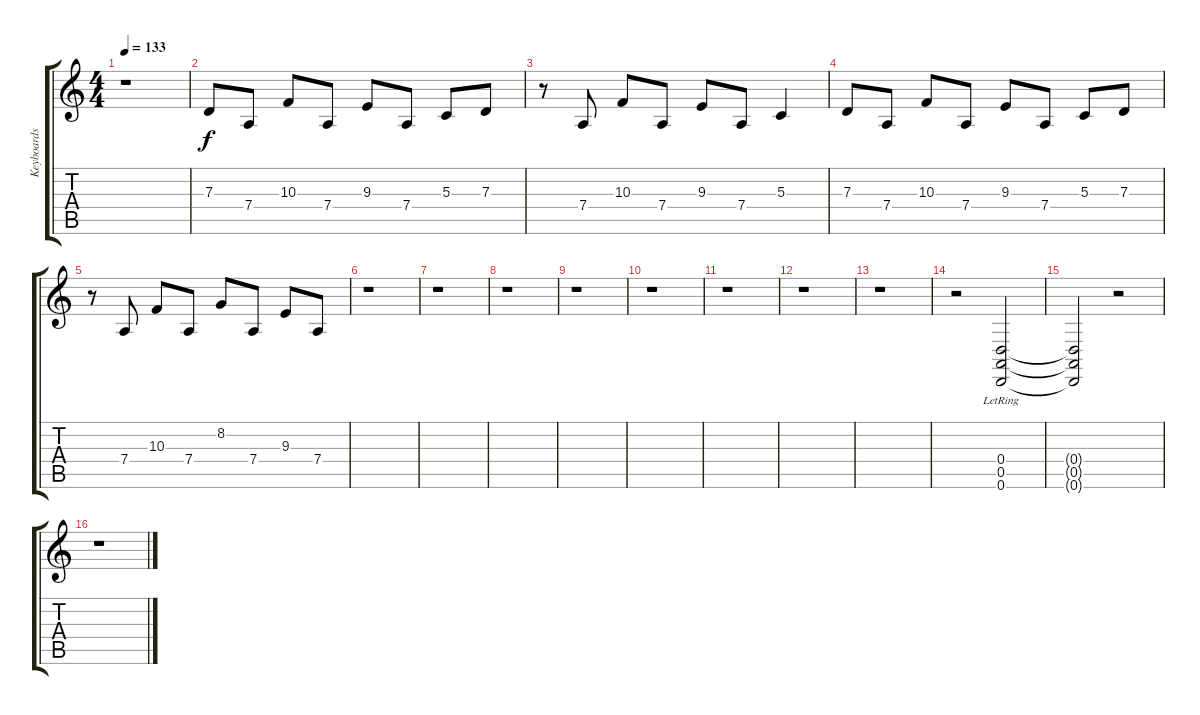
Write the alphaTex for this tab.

\track ("Keyboards" "Keyboards") {instrument lead2sawtooth}
\staff {score tabs}
\tuning (E4 B3 G3 D3 A2 D2) {hide}
\ts (4 4)
\tempo 133
\clef g2
\ks c
r.1{dy f instrument lead2sawtooth} |
7.3.8 7.4.8 10.3.8 7.4.8 9.3.8 7.4.8 5.3.8 7.3.8 |
r.8 7.4.8 10.3.8 7.4.8 9.3.8 7.4.8 5.3.4 |
7.3.8 7.4.8 10.3.8 7.4.8 9.3.8 7.4.8 5.3.8 7.3.8 |
r.8 7.4.8 10.3.8 7.4.8 8.2.8 7.4.8 9.3.8 7.4.8 |
r.1 |
r.1 |
r.1 |
r.1 |
r.1 |
r.1 |
r.1 |
r.1 |
r.2 (0.4{lr} 0.5{lr} 0.6{lr}).2{instrument pad8sweep} |
(0.4{t} 0.5{t} 0.6{t}).2 r.2 |
r.1
